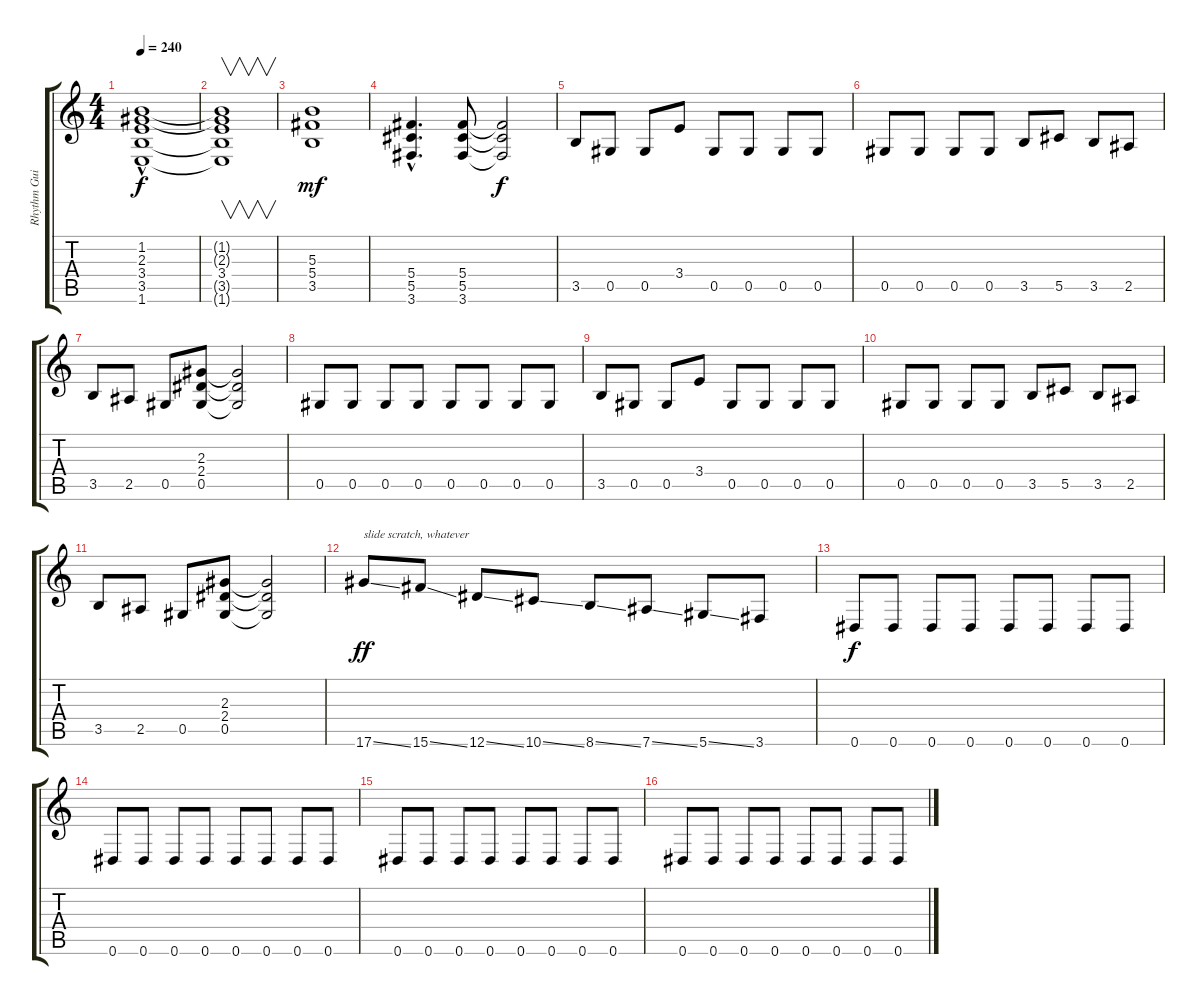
\track ("Rhythm Guitar" "Rhythm Gui") {instrument overdrivenguitar}
\staff {score tabs}
\tuning (Eb4 Bb3 Gb3 Db3 Ab2 Eb2) {hide}
\ts (4 4)
\tempo 240
\clef g2
\ks c
(1.2 2.3 3.4{hac} 3.5 1.6).1{dy f} |
(1.2{t} 2.3{t} 3.4 3.5{t} 1.6{t}).1{v} |
(5.3 5.4 3.5).1{dy mf} |
(5.4 5.5{hac} 3.6{hac}).4{d} (5.4 5.5 3.6).8 (5.4{t} 5.5{t} 3.6{t}).2{dy f} |
3.5.8 0.5.8 0.5.8 3.4.8 0.5.8 0.5.8 0.5.8 0.5.8 |
0.5.8 0.5.8 0.5.8 0.5.8 3.5.8 5.5.8 3.5.8 2.5.8 |
3.5.8 2.5.8 0.5.8 (2.3 2.4 0.5).8 (2.3{t} 2.4{t} 0.5{t}).2 |
0.5.8 0.5.8 0.5.8 0.5.8 0.5.8 0.5.8 0.5.8 0.5.8 |
3.5.8 0.5.8 0.5.8 3.4.8 0.5.8 0.5.8 0.5.8 0.5.8 |
0.5.8 0.5.8 0.5.8 0.5.8 3.5.8 5.5.8 3.5.8 2.5.8 |
3.5.8 2.5.8 0.5.8 (2.3 2.4 0.5).8 (2.3{t} 2.4{t} 0.5{t}).2 |
17.6{ss}.8{txt "slide scratch, whatever" dy ff instrument guitarfretnoise} 15.6{ss}.8 12.6{ss}.8 10.6{ss}.8 8.6{ss}.8 7.6{ss}.8 5.6{ss}.8 3.6.8 |
0.6.8{dy f instrument overdrivenguitar} 0.6.8 0.6.8 0.6.8 0.6.8 0.6.8 0.6.8 0.6.8 |
0.6.8 0.6.8 0.6.8 0.6.8 0.6.8 0.6.8 0.6.8 0.6.8 |
0.6.8 0.6.8 0.6.8 0.6.8 0.6.8 0.6.8 0.6.8 0.6.8 |
0.6.8 0.6.8 0.6.8 0.6.8 0.6.8 0.6.8 0.6.8 0.6.8
